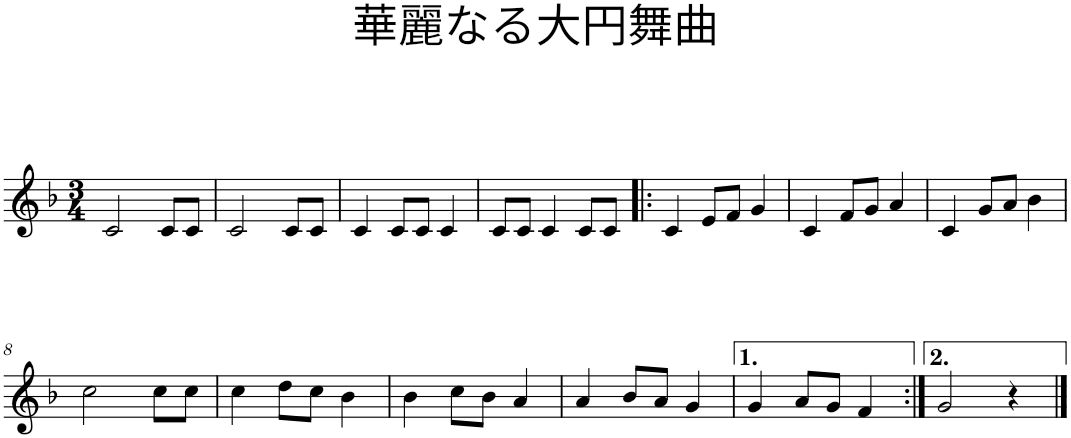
**kern
*part1
*staff1
*I"Piano
*I'Pno.
*clefG2
*k[b-]
*M3/4
=1
2c/
8c/L
8c/J
=2
2c/
8c/L
8c/J
=3
4c/
8c/L
8c/J
4c/
=4
8c/L
8c/J
4c/
8c/L
8c/J
=5!|:
4c/
8e/L
8f/J
4g/
=6
4c/
8f/L
8g/J
4a/
=7
4c/
8g/L
8a/J
4b-\
!!LO:LB:g=z
=8
2cc\
8cc\L
8cc\J
=9
4cc\
8dd\L
8cc\J
4b-\
=10
4b-\
8cc\L
8b-\J
4a/
=11
4a/
8b-/L
8a/J
4g/
=12
4g/
8a/L
8g/J
4f/
=13:|!
2g/
4r
==
*-
